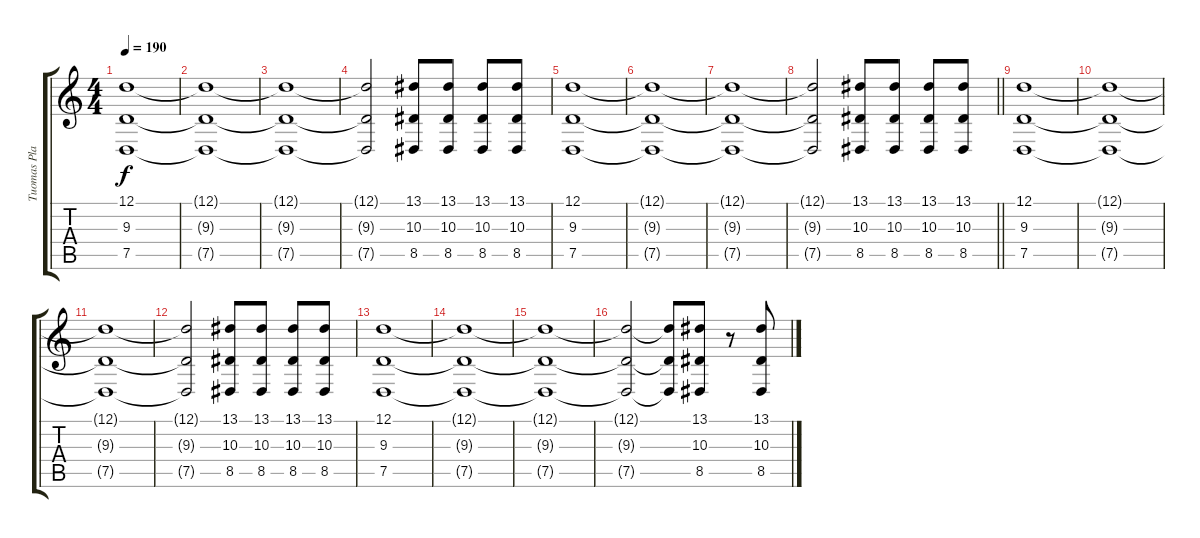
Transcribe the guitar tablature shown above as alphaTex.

\track ("Tuomas Planman" "Tuomas Pla") {instrument stringensemble1}
\staff {score tabs}
\tuning (D4 A3 F3 C3 G2 D2) {hide}
\ts (4 4)
\tempo 190
\clef g2
\ks c
(12.1 9.3 7.5).1{dy f} |
(12.1{t} 9.3{t} 7.5{t}).1 |
(12.1{t} 9.3{t} 7.5{t}).1 |
(12.1{t} 9.3{t} 7.5{t}).2 (13.1 10.3 8.5).8 (13.1 10.3 8.5).8 (13.1 10.3 8.5).8 (13.1 10.3 8.5).8 |
(12.1 9.3 7.5).1 |
(12.1{t} 9.3{t} 7.5{t}).1 |
(12.1{t} 9.3{t} 7.5{t}).1 |
\barLineRight lightlight
(12.1{t} 9.3{t} 7.5{t}).2 (13.1 10.3 8.5).8 (13.1 10.3 8.5).8 (13.1 10.3 8.5).8 (13.1 10.3 8.5).8 |
(12.1 9.3 7.5).1 |
(12.1{t} 9.3{t} 7.5{t}).1 |
(12.1{t} 9.3{t} 7.5{t}).1 |
(12.1{t} 9.3{t} 7.5{t}).2 (13.1 10.3 8.5).8 (13.1 10.3 8.5).8 (13.1 10.3 8.5).8 (13.1 10.3 8.5).8 |
(12.1 9.3 7.5).1 |
(12.1{t} 9.3{t} 7.5{t}).1 |
(12.1{t} 9.3{t} 7.5{t}).1 |
(12.1{t} 9.3{t} 7.5{t}).2 (12.1{t} 9.3{t} 7.5{t}).8 (13.1 10.3 8.5).8 r.8 (13.1 10.3 8.5).8
